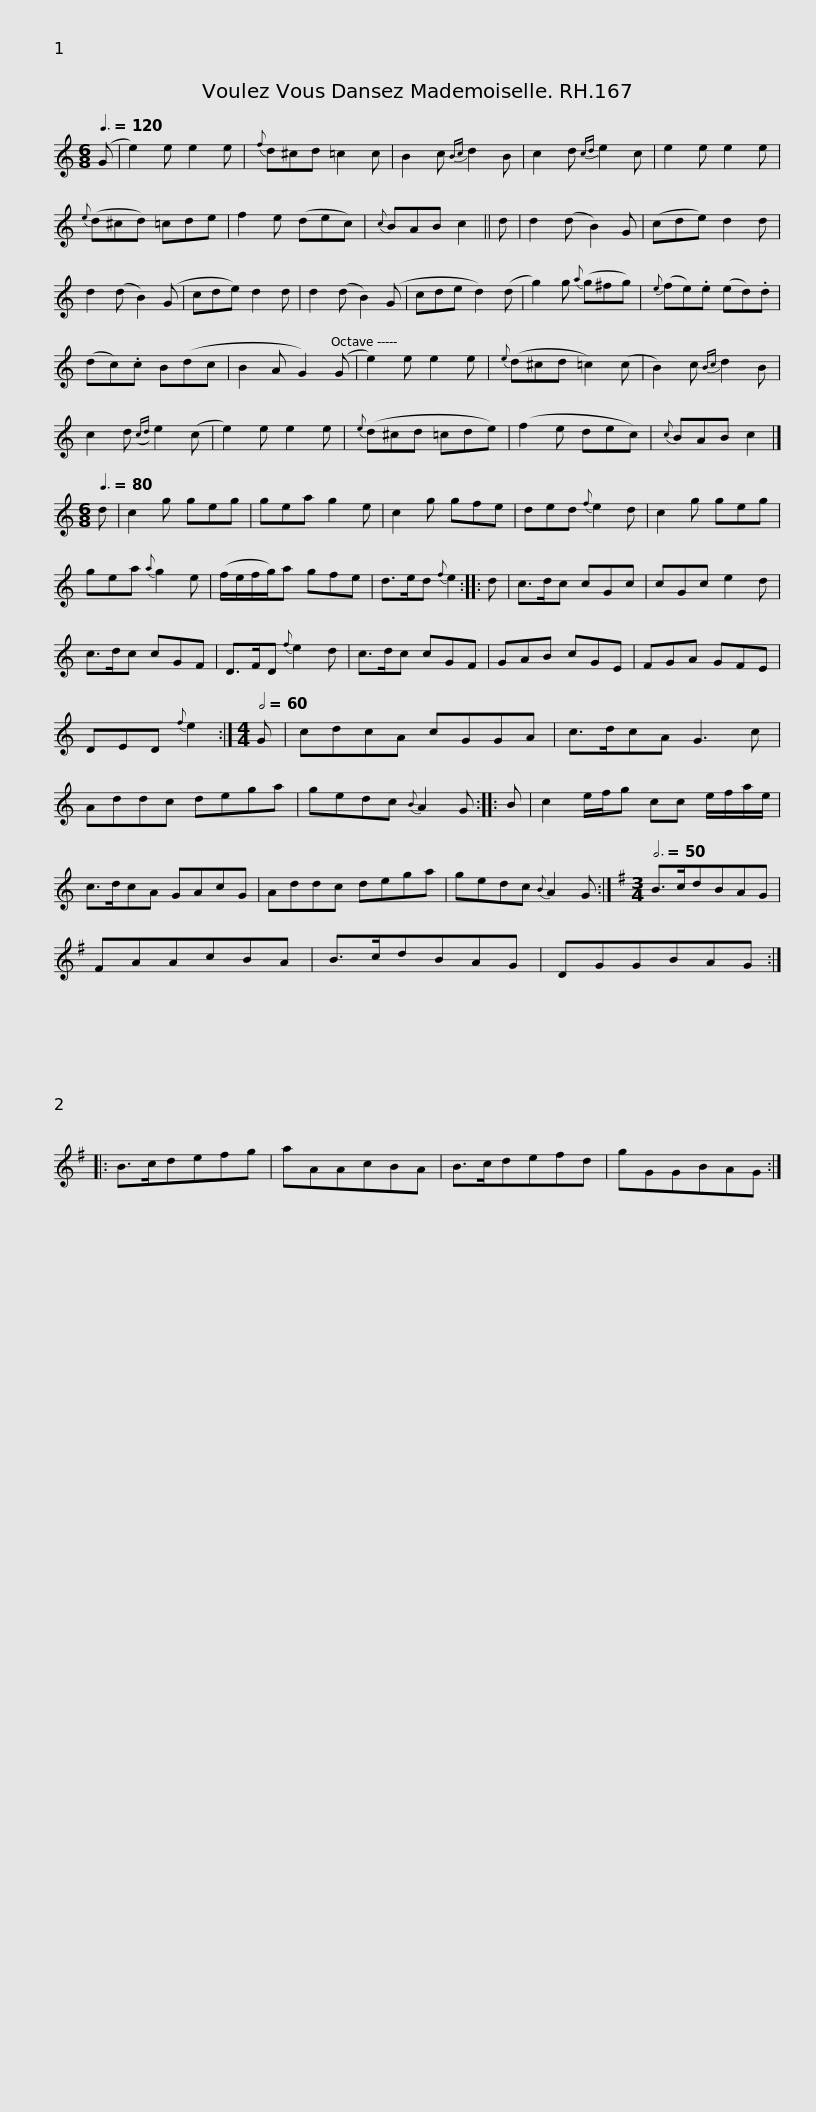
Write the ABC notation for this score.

X:1
L:1/8
Q:3/8=120
M:6/8
I:linebreak $
K:C
V:1 treble
V:1
 (G | e2) e e2 e |{f} d^cd =c2 c | B2 c{Bc} d2 B | c2 d{cd} e2 c |$ %5
 e2 e e2 e |{e} (d^cd) =cde | f2 e (dec) |{c} BAB c2 ||$ d | %10
 d2 (d B2) G | (cde) d2 d | d2 (d B2) (G | cde) d2 d |$ d2 (d B2) (G | %15
 cde d2) (d | g2) g{a} (g^fg) |{e} (fe).e (ed).d |$ (dc).c B(dc | B2 A G2) (G | %20
 e2) e e2 e |{e} (d^cd =c2) (c |$ B2) c{Bc} d2 B | c2 d({cd)} e2 (c | e2) e e2 e |$ %25
{e} (d^cd =cde) | (f2 e dec) |{c} BAB c2 |][M:6/8][Q:3/8=80] d | c2 g geg | %30
 gea g2 e | c2 g gfe | ded{f} e2 d |$ c2 g geg | gea{a} g2 e | %35
 (f/e/f/g/)a gfe | d>ed{f} e2 ::$ d | c>dc cGc | cGc e2 d | %40
 c>dc cGF | D>FD{f} e2 d |$ c>dc cGF | GAB cGE | FGA GFE | %45
 DED{f} e2 :|[M:4/4][Q:1/2=60] G | cdcA cGGA | c>dcA G3 c |$ Addc dega | %50
 gedc{B} A2 G ::$ B | c2 e/f/g cc e/f/a/e/ | c>dcA GAcG | Addc dega | %55
 gedc{B} A2 G :|[K:G][M:3/4][Q:3/4=50] B>cdBAG |$ FAAcBA | B>cdBAG | DGGBAG ::$ %60
 B>cdefg | aAAcBA | B>cdefd | gGGBAG :| %64
